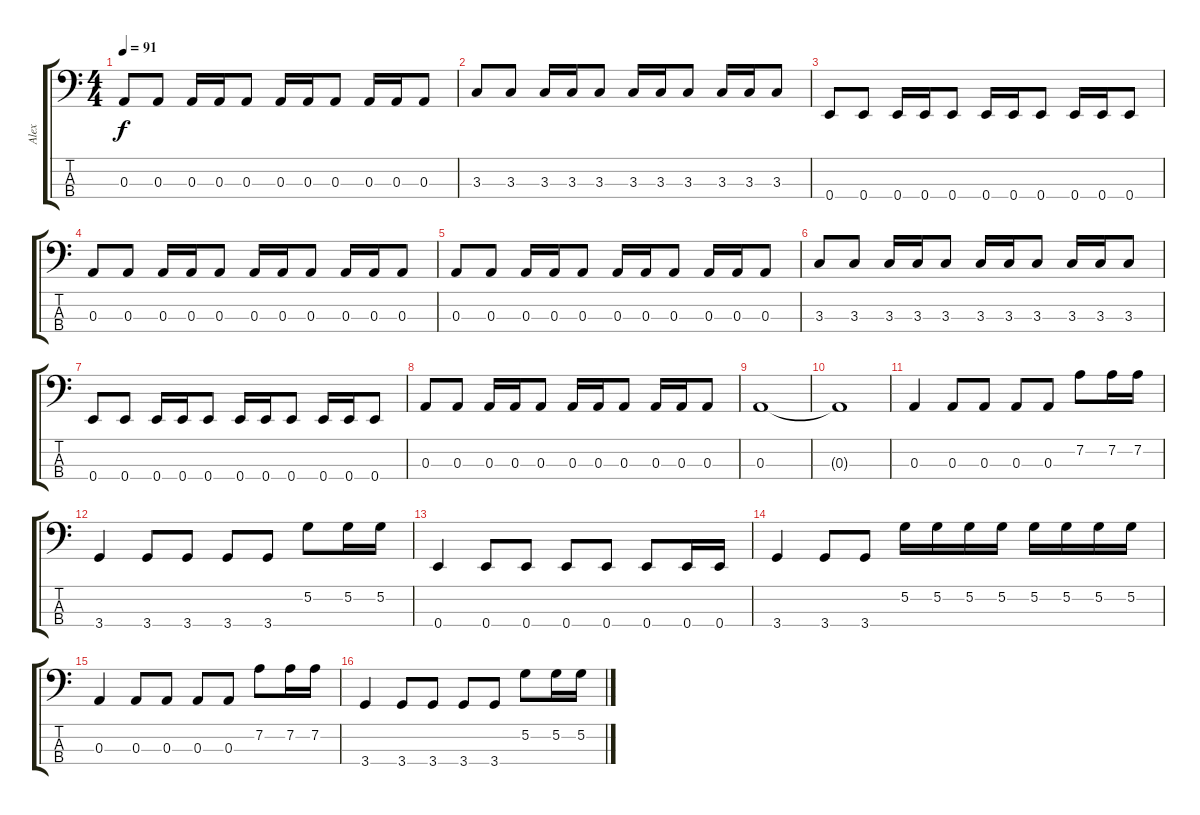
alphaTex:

\track ("Alex" "Alex") {instrument electricbassfinger}
\staff {score tabs}
\tuning (G2 D2 A1 E1) {hide}
\ts (4 4)
\tempo 91
\clef f4
\ks c
0.3.8{dy f} 0.3.8 0.3.16 0.3.16 0.3.8 0.3.16 0.3.16 0.3.8 0.3.16 0.3.16 0.3.8 |
3.3.8 3.3.8 3.3.16 3.3.16 3.3.8 3.3.16 3.3.16 3.3.8 3.3.16 3.3.16 3.3.8 |
0.4.8 0.4.8 0.4.16 0.4.16 0.4.8 0.4.16 0.4.16 0.4.8 0.4.16 0.4.16 0.4.8 |
0.3.8 0.3.8 0.3.16 0.3.16 0.3.8 0.3.16 0.3.16 0.3.8 0.3.16 0.3.16 0.3.8 |
0.3.8 0.3.8 0.3.16 0.3.16 0.3.8 0.3.16 0.3.16 0.3.8 0.3.16 0.3.16 0.3.8 |
3.3.8 3.3.8 3.3.16 3.3.16 3.3.8 3.3.16 3.3.16 3.3.8 3.3.16 3.3.16 3.3.8 |
0.4.8 0.4.8 0.4.16 0.4.16 0.4.8 0.4.16 0.4.16 0.4.8 0.4.16 0.4.16 0.4.8 |
0.3.8 0.3.8 0.3.16 0.3.16 0.3.8 0.3.16 0.3.16 0.3.8 0.3.16 0.3.16 0.3.8 |
0.3.1 |
0.3{t}.1 |
0.3.4 0.3.8 0.3.8 0.3.8 0.3.8 7.2.8 7.2.16 7.2.16 |
3.4.4 3.4.8 3.4.8 3.4.8 3.4.8 5.2.8 5.2.16 5.2.16 |
0.4.4 0.4.8 0.4.8 0.4.8 0.4.8 0.4.8 0.4.16 0.4.16 |
3.4.4 3.4.8 3.4.8 5.2.16 5.2.16 5.2.16 5.2.16 5.2.16 5.2.16 5.2.16 5.2.16 |
0.3.4 0.3.8 0.3.8 0.3.8 0.3.8 7.2.8 7.2.16 7.2.16 |
3.4.4 3.4.8 3.4.8 3.4.8 3.4.8 5.2.8 5.2.16 5.2.16
